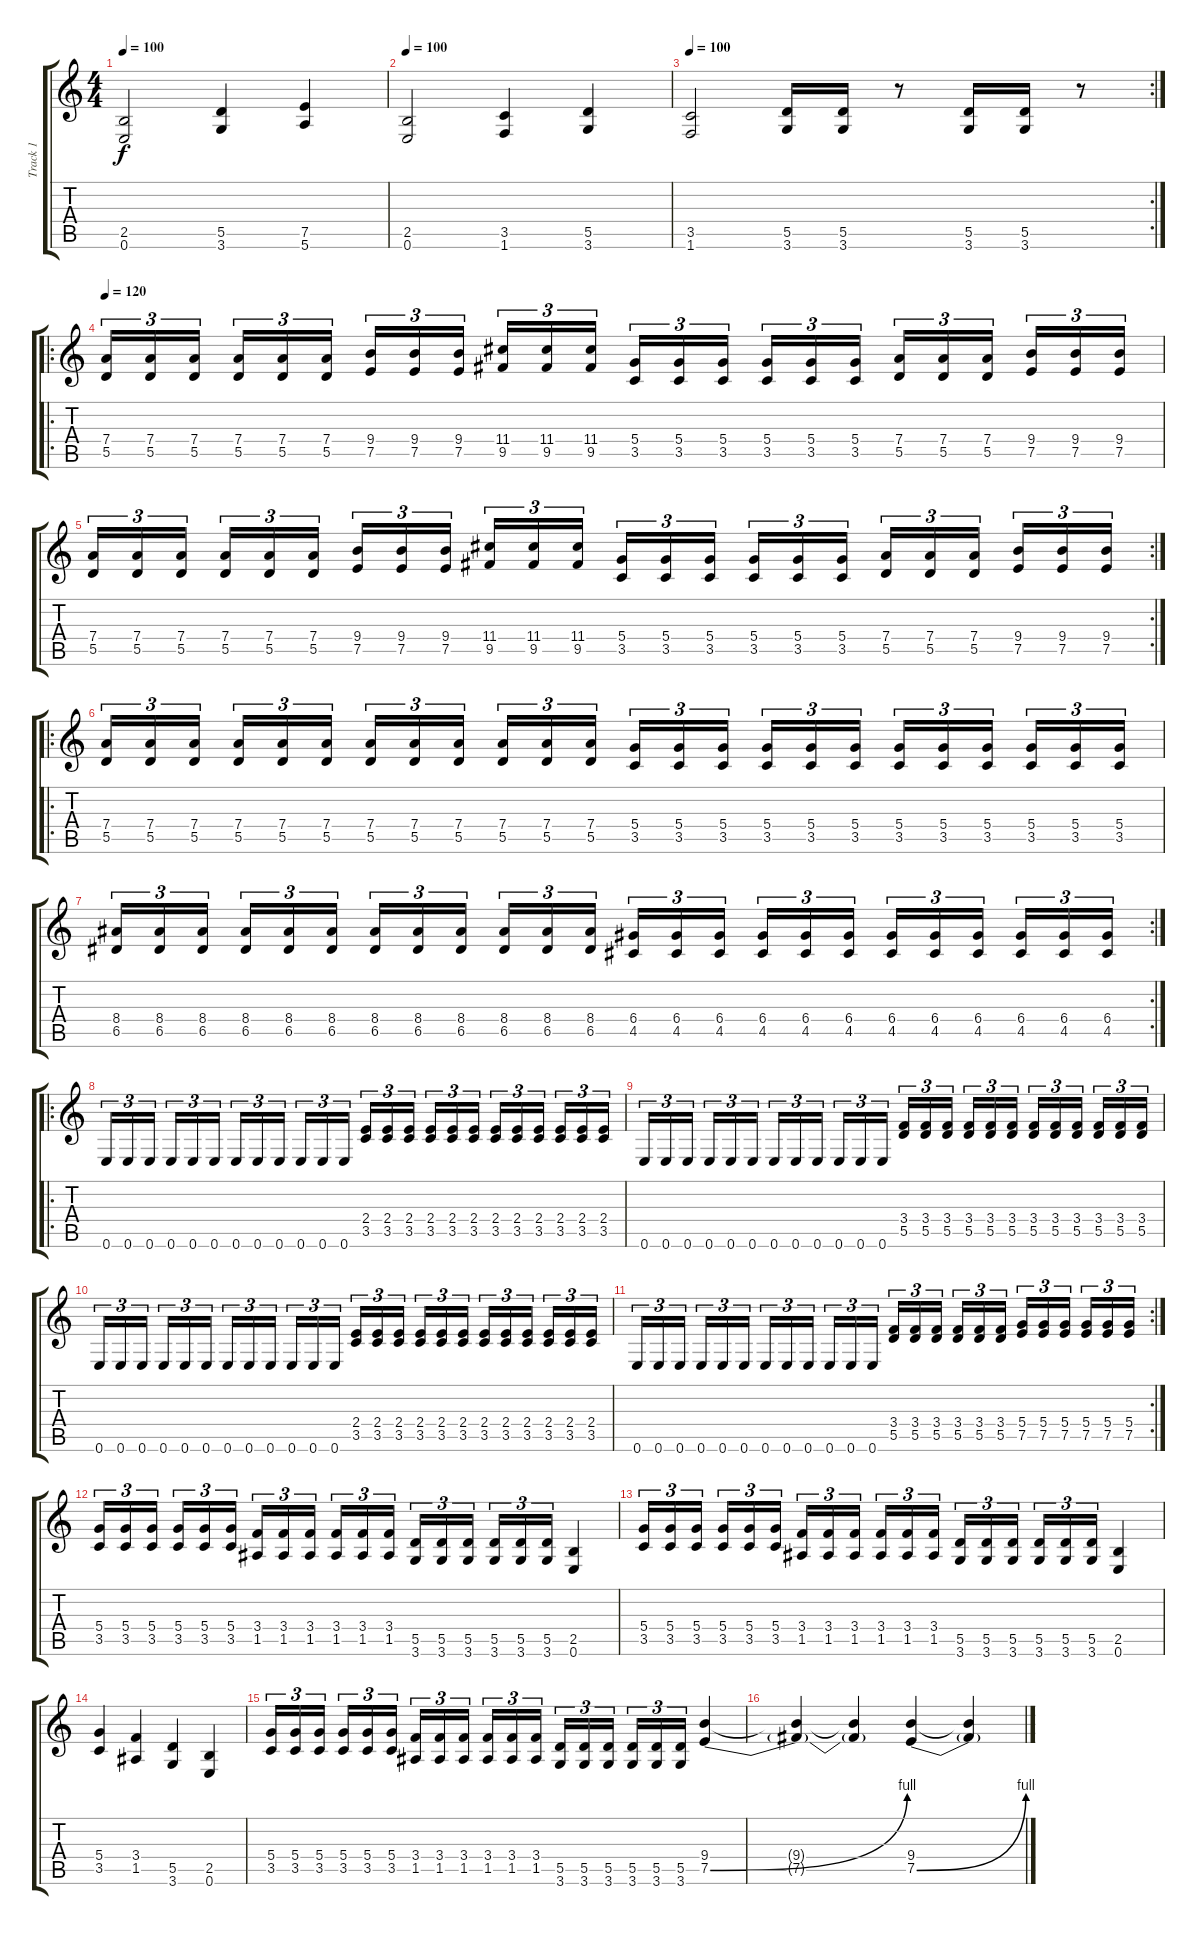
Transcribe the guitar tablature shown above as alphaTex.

\track ("Track 1" "Track 1") {instrument overdrivenguitar}
\staff {score tabs}
\tuning (E4 B3 G3 D3 A2 E2) {hide}
\ts (4 4)
\tempo 100
\clef g2
\ks c
(2.5 0.6).2{dy f} (5.5 3.6).4 (7.5 5.6).4 |
\tempo 100
(2.5 0.6).2 (3.5 1.6).4 (5.5 3.6).4 |
\rc 2
\tempo 100
(3.5 1.6).2 (5.5 3.6).16 (5.5 3.6).16 r.8 (5.5 3.6).16 (5.5 3.6).16 r.8 |
\ro
\tempo 120
(7.4 5.5).16{tu (3 2)} (7.4 5.5).16{tu (3 2)} (7.4 5.5).16{tu (3 2)} (7.4 5.5).16{tu (3 2)} (7.4 5.5).16{tu (3 2)} (7.4 5.5).16{tu (3 2)} (9.4 7.5).16{tu (3 2)} (9.4 7.5).16{tu (3 2)} (9.4 7.5).16{tu (3 2)} (11.4 9.5).16{tu (3 2)} (11.4 9.5).16{tu (3 2)} (11.4 9.5).16{tu (3 2)} (5.4 3.5).16{tu (3 2)} (5.4 3.5).16{tu (3 2)} (5.4 3.5).16{tu (3 2)} (5.4 3.5).16{tu (3 2)} (5.4 3.5).16{tu (3 2)} (5.4 3.5).16{tu (3 2)} (7.4 5.5).16{tu (3 2)} (7.4 5.5).16{tu (3 2)} (7.4 5.5).16{tu (3 2)} (9.4 7.5).16{tu (3 2)} (9.4 7.5).16{tu (3 2)} (9.4 7.5).16{tu (3 2)} |
\rc 2
(7.4 5.5).16{tu (3 2)} (7.4 5.5).16{tu (3 2)} (7.4 5.5).16{tu (3 2)} (7.4 5.5).16{tu (3 2)} (7.4 5.5).16{tu (3 2)} (7.4 5.5).16{tu (3 2)} (9.4 7.5).16{tu (3 2)} (9.4 7.5).16{tu (3 2)} (9.4 7.5).16{tu (3 2)} (11.4 9.5).16{tu (3 2)} (11.4 9.5).16{tu (3 2)} (11.4 9.5).16{tu (3 2)} (5.4 3.5).16{tu (3 2)} (5.4 3.5).16{tu (3 2)} (5.4 3.5).16{tu (3 2)} (5.4 3.5).16{tu (3 2)} (5.4 3.5).16{tu (3 2)} (5.4 3.5).16{tu (3 2)} (7.4 5.5).16{tu (3 2)} (7.4 5.5).16{tu (3 2)} (7.4 5.5).16{tu (3 2)} (9.4 7.5).16{tu (3 2)} (9.4 7.5).16{tu (3 2)} (9.4 7.5).16{tu (3 2)} |
\ro
(7.4 5.5).16{tu (3 2)} (7.4 5.5).16{tu (3 2)} (7.4 5.5).16{tu (3 2)} (7.4 5.5).16{tu (3 2)} (7.4 5.5).16{tu (3 2)} (7.4 5.5).16{tu (3 2)} (7.4 5.5).16{tu (3 2)} (7.4 5.5).16{tu (3 2)} (7.4 5.5).16{tu (3 2)} (7.4 5.5).16{tu (3 2)} (7.4 5.5).16{tu (3 2)} (7.4 5.5).16{tu (3 2)} (5.4 3.5).16{tu (3 2)} (5.4 3.5).16{tu (3 2)} (5.4 3.5).16{tu (3 2)} (5.4 3.5).16{tu (3 2)} (5.4 3.5).16{tu (3 2)} (5.4 3.5).16{tu (3 2)} (5.4 3.5).16{tu (3 2)} (5.4 3.5).16{tu (3 2)} (5.4 3.5).16{tu (3 2)} (5.4 3.5).16{tu (3 2)} (5.4 3.5).16{tu (3 2)} (5.4 3.5).16{tu (3 2)} |
\rc 2
(8.4 6.5).16{tu (3 2)} (8.4 6.5).16{tu (3 2)} (8.4 6.5).16{tu (3 2)} (8.4 6.5).16{tu (3 2)} (8.4 6.5).16{tu (3 2)} (8.4 6.5).16{tu (3 2)} (8.4 6.5).16{tu (3 2)} (8.4 6.5).16{tu (3 2)} (8.4 6.5).16{tu (3 2)} (8.4 6.5).16{tu (3 2)} (8.4 6.5).16{tu (3 2)} (8.4 6.5).16{tu (3 2)} (6.4 4.5).16{tu (3 2)} (6.4 4.5).16{tu (3 2)} (6.4 4.5).16{tu (3 2)} (6.4 4.5).16{tu (3 2)} (6.4 4.5).16{tu (3 2)} (6.4 4.5).16{tu (3 2)} (6.4 4.5).16{tu (3 2)} (6.4 4.5).16{tu (3 2)} (6.4 4.5).16{tu (3 2)} (6.4 4.5).16{tu (3 2)} (6.4 4.5).16{tu (3 2)} (6.4 4.5).16{tu (3 2)} |
\ro
0.6.16{tu (3 2)} 0.6.16{tu (3 2)} 0.6.16{tu (3 2)} 0.6.16{tu (3 2)} 0.6.16{tu (3 2)} 0.6.16{tu (3 2)} 0.6.16{tu (3 2)} 0.6.16{tu (3 2)} 0.6.16{tu (3 2)} 0.6.16{tu (3 2)} 0.6.16{tu (3 2)} 0.6.16{tu (3 2)} (2.4 3.5).16{tu (3 2)} (2.4 3.5).16{tu (3 2)} (2.4 3.5).16{tu (3 2)} (2.4 3.5).16{tu (3 2)} (2.4 3.5).16{tu (3 2)} (2.4 3.5).16{tu (3 2)} (2.4 3.5).16{tu (3 2)} (2.4 3.5).16{tu (3 2)} (2.4 3.5).16{tu (3 2)} (2.4 3.5).16{tu (3 2)} (2.4 3.5).16{tu (3 2)} (2.4 3.5).16{tu (3 2)} |
0.6.16{tu (3 2)} 0.6.16{tu (3 2)} 0.6.16{tu (3 2)} 0.6.16{tu (3 2)} 0.6.16{tu (3 2)} 0.6.16{tu (3 2)} 0.6.16{tu (3 2)} 0.6.16{tu (3 2)} 0.6.16{tu (3 2)} 0.6.16{tu (3 2)} 0.6.16{tu (3 2)} 0.6.16{tu (3 2)} (3.4 5.5).16{tu (3 2)} (3.4 5.5).16{tu (3 2)} (3.4 5.5).16{tu (3 2)} (3.4 5.5).16{tu (3 2)} (3.4 5.5).16{tu (3 2)} (3.4 5.5).16{tu (3 2)} (3.4 5.5).16{tu (3 2)} (3.4 5.5).16{tu (3 2)} (3.4 5.5).16{tu (3 2)} (3.4 5.5).16{tu (3 2)} (3.4 5.5).16{tu (3 2)} (3.4 5.5).16{tu (3 2)} |
0.6.16{tu (3 2)} 0.6.16{tu (3 2)} 0.6.16{tu (3 2)} 0.6.16{tu (3 2)} 0.6.16{tu (3 2)} 0.6.16{tu (3 2)} 0.6.16{tu (3 2)} 0.6.16{tu (3 2)} 0.6.16{tu (3 2)} 0.6.16{tu (3 2)} 0.6.16{tu (3 2)} 0.6.16{tu (3 2)} (2.4 3.5).16{tu (3 2)} (2.4 3.5).16{tu (3 2)} (2.4 3.5).16{tu (3 2)} (2.4 3.5).16{tu (3 2)} (2.4 3.5).16{tu (3 2)} (2.4 3.5).16{tu (3 2)} (2.4 3.5).16{tu (3 2)} (2.4 3.5).16{tu (3 2)} (2.4 3.5).16{tu (3 2)} (2.4 3.5).16{tu (3 2)} (2.4 3.5).16{tu (3 2)} (2.4 3.5).16{tu (3 2)} |
\rc 2
0.6.16{tu (3 2)} 0.6.16{tu (3 2)} 0.6.16{tu (3 2)} 0.6.16{tu (3 2)} 0.6.16{tu (3 2)} 0.6.16{tu (3 2)} 0.6.16{tu (3 2)} 0.6.16{tu (3 2)} 0.6.16{tu (3 2)} 0.6.16{tu (3 2)} 0.6.16{tu (3 2)} 0.6.16{tu (3 2)} (3.4 5.5).16{tu (3 2)} (3.4 5.5).16{tu (3 2)} (3.4 5.5).16{tu (3 2)} (3.4 5.5).16{tu (3 2)} (3.4 5.5).16{tu (3 2)} (3.4 5.5).16{tu (3 2)} (5.4 7.5).16{tu (3 2)} (5.4 7.5).16{tu (3 2)} (5.4 7.5).16{tu (3 2)} (5.4 7.5).16{tu (3 2)} (5.4 7.5).16{tu (3 2)} (5.4 7.5).16{tu (3 2)} |
(5.4 3.5).16{tu (3 2)} (5.4 3.5).16{tu (3 2)} (5.4 3.5).16{tu (3 2)} (5.4 3.5).16{tu (3 2)} (5.4 3.5).16{tu (3 2)} (5.4 3.5).16{tu (3 2)} (3.4 1.5).16{tu (3 2)} (3.4 1.5).16{tu (3 2)} (3.4 1.5).16{tu (3 2)} (3.4 1.5).16{tu (3 2)} (3.4 1.5).16{tu (3 2)} (3.4 1.5).16{tu (3 2)} (5.5 3.6).16{tu (3 2)} (5.5 3.6).16{tu (3 2)} (5.5 3.6).16{tu (3 2)} (5.5 3.6).16{tu (3 2)} (5.5 3.6).16{tu (3 2)} (5.5 3.6).16{tu (3 2)} (2.5 0.6).4 |
(5.4 3.5).16{tu (3 2)} (5.4 3.5).16{tu (3 2)} (5.4 3.5).16{tu (3 2)} (5.4 3.5).16{tu (3 2)} (5.4 3.5).16{tu (3 2)} (5.4 3.5).16{tu (3 2)} (3.4 1.5).16{tu (3 2)} (3.4 1.5).16{tu (3 2)} (3.4 1.5).16{tu (3 2)} (3.4 1.5).16{tu (3 2)} (3.4 1.5).16{tu (3 2)} (3.4 1.5).16{tu (3 2)} (5.5 3.6).16{tu (3 2)} (5.5 3.6).16{tu (3 2)} (5.5 3.6).16{tu (3 2)} (5.5 3.6).16{tu (3 2)} (5.5 3.6).16{tu (3 2)} (5.5 3.6).16{tu (3 2)} (2.5 0.6).4 |
(5.4 3.5).4 (3.4 1.5).4 (5.5 3.6).4 (2.5 0.6).4 |
(5.4 3.5).16{tu (3 2)} (5.4 3.5).16{tu (3 2)} (5.4 3.5).16{tu (3 2)} (5.4 3.5).16{tu (3 2)} (5.4 3.5).16{tu (3 2)} (5.4 3.5).16{tu (3 2)} (3.4 1.5).16{tu (3 2)} (3.4 1.5).16{tu (3 2)} (3.4 1.5).16{tu (3 2)} (3.4 1.5).16{tu (3 2)} (3.4 1.5).16{tu (3 2)} (3.4 1.5).16{tu (3 2)} (5.5 3.6).16{tu (3 2)} (5.5 3.6).16{tu (3 2)} (5.5 3.6).16{tu (3 2)} (5.5 3.6).16{tu (3 2)} (5.5 3.6).16{tu (3 2)} (5.5 3.6).16{tu (3 2)} (9.4 7.5{be (bend 0 0 60 4)}).4 |
(9.4{t} 7.5{t}).4 (9.4{t} 7.5{t}).4 (9.4 7.5{be (bend 0 0 60 4)}).4 (9.4{t} 7.5{t}).4
